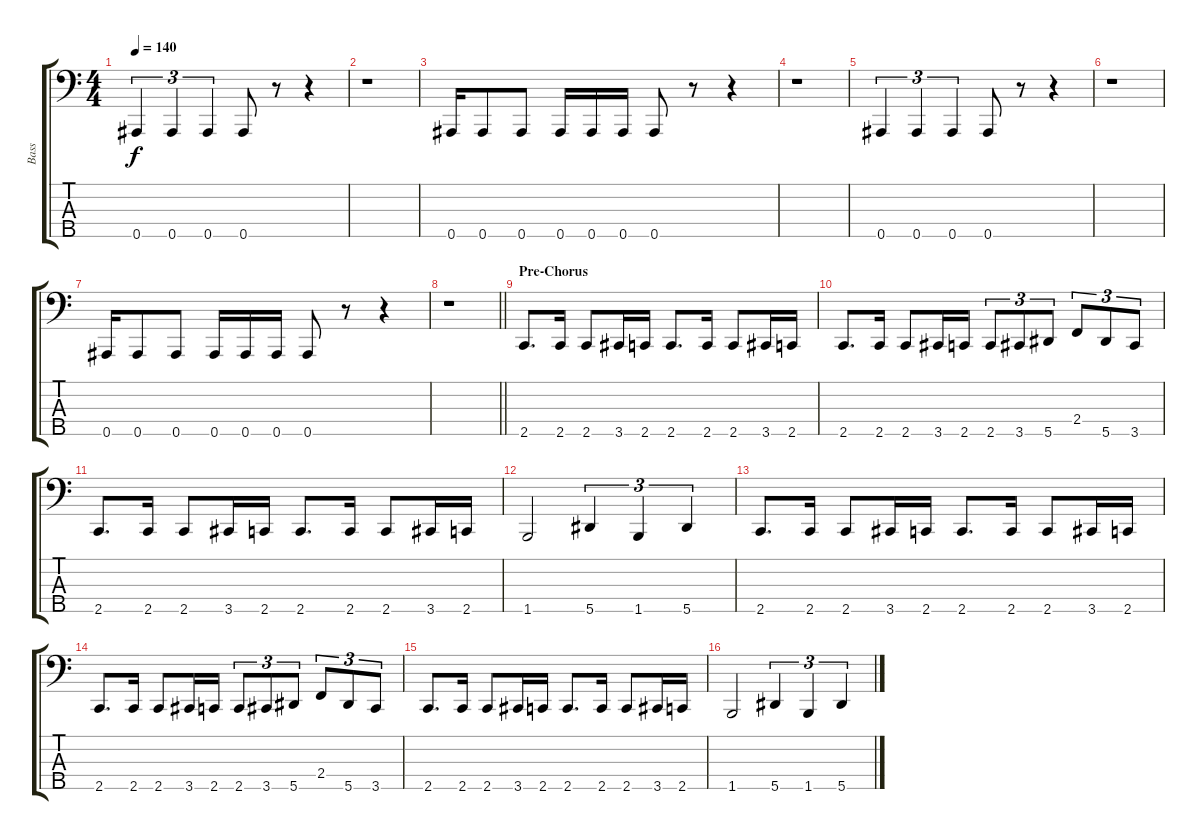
\track ("Bass" "Bass") {instrument electricbassfinger}
\staff {score tabs}
\tuning (Gb2 Db2 Ab1 Eb1 Bb0) {hide}
\ts (4 4)
\tempo 140
\clef f4
\ks c
0.5.4{tu (3 2) dy f} 0.5.4{tu (3 2)} 0.5.4{tu (3 2)} 0.5.8 r.8 r.4 |
r.1 |
0.5.16 0.5.8 0.5.8 0.5.16 0.5.16 0.5.16 0.5.8 r.8 r.4 |
r.1 |
0.5.4{tu (3 2)} 0.5.4{tu (3 2)} 0.5.4{tu (3 2)} 0.5.8 r.8 r.4 |
r.1 |
0.5.16 0.5.8 0.5.8 0.5.16 0.5.16 0.5.16 0.5.8 r.8 r.4 |
\barLineRight lightlight
r.1 |
\section ("" "Pre-Chorus")
2.5.8{d} 2.5.16 2.5.8 3.5.16 2.5.16 2.5.8{d} 2.5.16 2.5.8 3.5.16 2.5.16 |
2.5.8{d} 2.5.16 2.5.8 3.5.16 2.5.16 2.5.8{tu (3 2)} 3.5.8{tu (3 2)} 5.5.8{tu (3 2)} 2.4.8{tu (3 2)} 5.5.8{tu (3 2)} 3.5.8{tu (3 2)} |
2.5.8{d} 2.5.16 2.5.8 3.5.16 2.5.16 2.5.8{d} 2.5.16 2.5.8 3.5.16 2.5.16 |
1.5.2 5.5.4{tu (3 2)} 1.5.4{tu (3 2)} 5.5.4{tu (3 2)} |
2.5.8{d} 2.5.16 2.5.8 3.5.16 2.5.16 2.5.8{d} 2.5.16 2.5.8 3.5.16 2.5.16 |
2.5.8{d} 2.5.16 2.5.8 3.5.16 2.5.16 2.5.8{tu (3 2)} 3.5.8{tu (3 2)} 5.5.8{tu (3 2)} 2.4.8{tu (3 2)} 5.5.8{tu (3 2)} 3.5.8{tu (3 2)} |
2.5.8{d} 2.5.16 2.5.8 3.5.16 2.5.16 2.5.8{d} 2.5.16 2.5.8 3.5.16 2.5.16 |
1.5.2 5.5.4{tu (3 2)} 1.5.4{tu (3 2)} 5.5.4{tu (3 2)}
